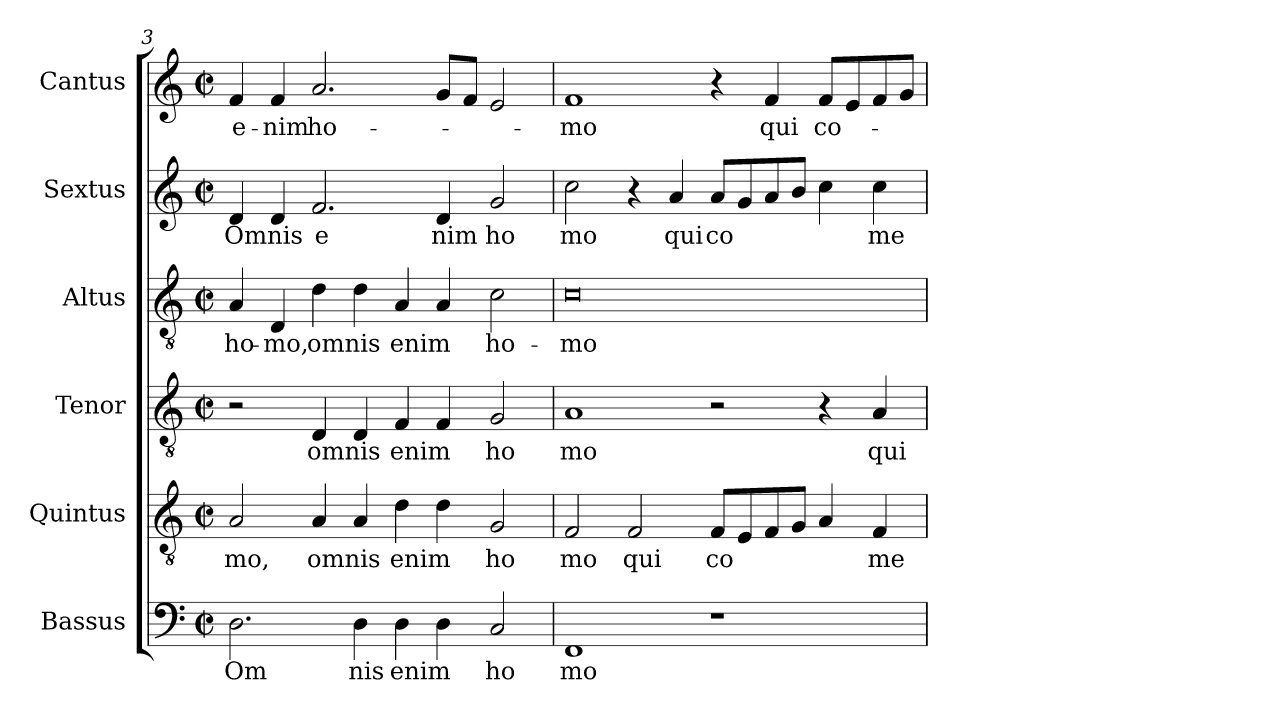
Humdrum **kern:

**kern	**text	**kern	**text	**kern	**text	**kern	**text	**kern	**text	**kern	**text
*part6	*part6	*part5	*part5	*part4	*part4	*part3	*part3	*part2	*part2	*part1	*part1
*staff6	*staff6	*staff5	*staff5	*staff4	*staff4	*staff3	*staff3	*staff2	*staff2	*staff1	*staff1
*I"Bassus	*	*I"Quintus	*	*I"Tenor	*	*I"Altus	*	*I"Sextus	*	*I"Cantus	*
*clefF4	*	*clefGv2	*	*clefGv2	*	*clefGv2	*	*clefG2	*	*clefG2	*
*M2/2	*	*M2/2	*	*M2/2	*	*M2/2	*	*M2/2	*	*M2/2	*
*met(c|)	*	*met(c|)	*	*met(c|)	*	*met(c|)	*	*met(c|)	*	*met(c|)	*
=3	=3	=3	=3	=3	=3	=3	=3	=3	=3	=3	=3
!	!LO:LY:b:cj	!	!LO:LY:b:cj	!	!	!	!LO:LY:b:cj	!	!LO:LY:b:cj	!	!LO:LY:b:cj
2.D\	Om	2A/	mo,	2r	.	4A/	ho-	4d/	Omnis	4f/	e-
!	!	!	!	!	!	!	!LO:LY:b:cj	!	!	!	!LO:LY:b:cj
.	.	.	.	.	.	4D/	-mo,	4d/	.	4f/	-nim
!	!	!	!LO:LY:b:cj	!	!LO:LY:b:cj	!	!LO:LY:b:cj	!	!LO:LY:b:cj	!	!LO:LY:b:cj
.	.	4A/	omnis	4D/	omnis	4d\	omnis	2.f/	e	2.a/	ho-
!	!LO:LY:b:cj	!	!	!	!	!	!	!	!	!	!
4D\	nis	4A/	.	4D/	.	4d\	.	.	.	.	.
!	!LO:LY:b	!	!LO:LY:b	!	!LO:LY:b	!	!LO:LY:b	!	!	!	!
4D\	enim	4d\	enim	4F/	enim	4A/	enim	.	.	.	.
!	!	!	!	!	!	!	!	!	!LO:LY:b:cj	!	!
4D\	.	4d\	.	4F/	.	4A/	.	4d/	nim	8g/L	.
.	.	.	.	.	.	.	.	.	.	8f/J	.
!	!LO:LY:b:cj	!	!LO:LY:b:cj	!	!LO:LY:b:cj	!	!LO:LY:b:cj	!	!LO:LY:b:cj	!	!
2C/	ho	2G/	ho	2G/	ho	2c\	ho-	2g/	ho	2e/	.
=4	=4	=4	=4	=4	=4	=4	=4	=4	=4	=4	=4
!	!LO:LY:b:cj	!	!LO:LY:b:cj	!	!LO:LY:b:cj	!	!LO:LY:b:cj	!	!LO:LY:b:cj	!	!LO:LY:b:cj
1FF	mo	2F/	mo	1A	mo	0c	-mo	2cc\	mo	1f	-mo
!	!	!	!LO:LY:b:cj	!	!	!	!	!	!	!	!
.	.	2F/	qui	.	.	.	.	4r	.	.	.
!	!	!	!	!	!	!	!	!	!LO:LY:b:cj	!	!
.	.	.	.	.	.	.	.	4a/	qui	.	.
!	!	!	!LO:LY:b:cj	!	!	!	!	!	!LO:LY:b:cj	!	!
1r	.	8F/L	co	2r	.	.	.	8a/L	co	4r	.
.	.	8E/	.	.	.	.	.	8g/	.	.	.
!	!	!	!	!	!	!	!	!	!	!	!LO:LY:b:cj
.	.	8F/	.	.	.	.	.	8a/	.	4f/	qui
.	.	8G/J	.	.	.	.	.	8b/J	.	.	.
!	!	!	!	!	!	!	!	!	!	!	!LO:LY:b:cj
.	.	4A/	.	4r	.	.	.	4cc\	.	8f/L	co-
.	.	.	.	.	.	.	.	.	.	8e/	.
!	!	!	!LO:LY:b:cj	!	!LO:LY:b:cj	!	!	!	!LO:LY:b:cj	!	!
.	.	4F/	me	4A/	qui	.	.	4cc\	me	8f/	.
.	.	.	.	.	.	.	.	.	.	8g/J	.
=	=	=	=	=	=	=	=	=	=	=	=
*-	*-	*-	*-	*-	*-	*-	*-	*-	*-	*-	*-
